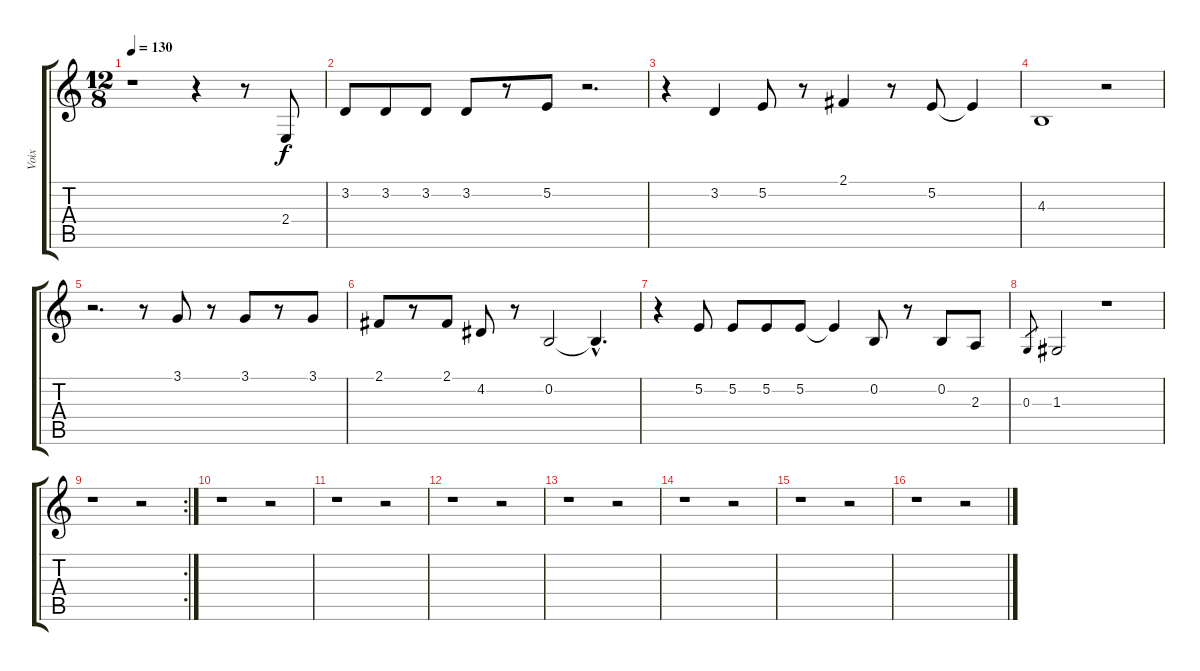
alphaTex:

\track ("Voix" "Voix") {instrument choiraahs}
\staff {score tabs}
\tuning (E4 B3 G3 D3 A2 E2) {hide}
\ts (12 8)
\tempo 130
\clef g2
\ks c
r.1{dy f} r.4 r.8 2.4.8 |
3.2.8 3.2.8 3.2.8 3.2.8 r.8 5.2.8 r.2{d} |
r.4 3.2.4 5.2.8 r.8 2.1.4 r.8 5.2.8 5.2{t}.4 |
4.3.1 r.2 |
r.2{d} r.8 3.1.8 r.8 3.1.8 r.8 3.1.8 |
2.1.8 r.8 2.1.8 4.2.8 r.8 0.2.2 0.2{hac t}.4{d} |
r.4 5.2.8 5.2.8 5.2.8 5.2.8 5.2{t}.4 0.2.8 r.8 0.2.8 2.3.8 |
0.3.8{gr} 1.3.2 r.1 |
\rc 2
r.1 r.2 |
r.1 r.2 |
r.1 r.2 |
r.1 r.2 |
r.1 r.2 |
r.1 r.2 |
r.1 r.2 |
r.1 r.2
